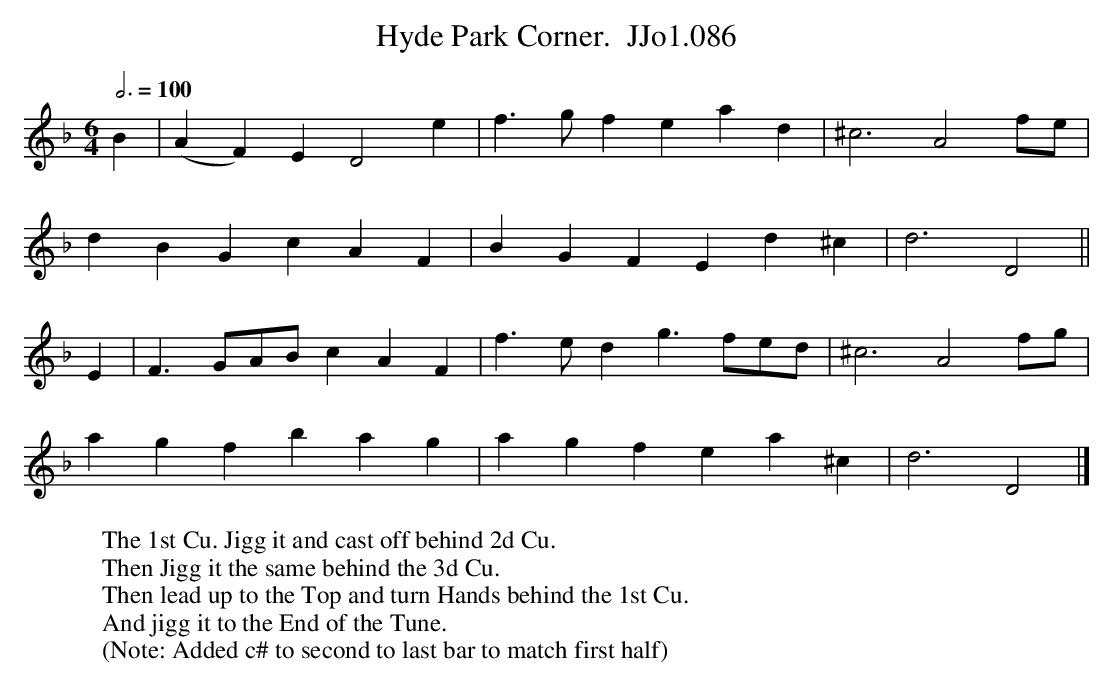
X:1
T:Hyde Park Corner.  JJo1.086
M:6/4
L:1/4
Q:3/4=100
K:Dm
B | (AF)E D2e | f>gf ead | ^c3 A2f/e/ |
dBG cAF | BGF Ed^c | d3 D2 ||
E |F>GA/B/ cAF | f>ed g>fe/d/ | ^c3 A2f/g/ |
agf bag | agf ea^c | d3 D2 |]
W:The 1st Cu. Jigg it and cast off behind 2d Cu.
W:Then Jigg it the same behind the 3d Cu.
W:Then lead up to the Top and turn Hands behind the 1st Cu.
W:And jigg it to the End of the Tune.
W:(Note: Added c# to second to last bar to match first half)
